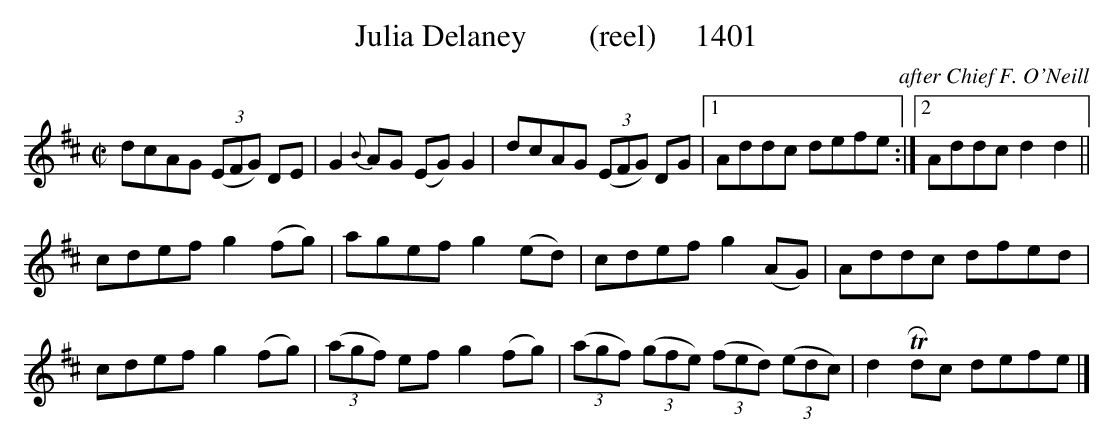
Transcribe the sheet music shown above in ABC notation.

X:1
T:Julia Delaney        (reel)     1401
C:after Chief F. O'Neill
BRENNAN July 2003 (HTTP://WWW.SOSYOURMOM.COM)
M:C|
L:1/8
K:D
dcAG (3(EFG) DE|G2{B}AG (EG) G2|dcAG (3(EFG) DG|[1Addc defe:|[2Addc d2d2||
cdef g2(fg)|agef g2(ed)|cdef g2(AG)|Addc dfed|
cdef g2(fg)| (3(agf) ef g2(fg)|(3(agf) (3(gfe) (3(fed) (3(edc)|d2 TRdc defe|]
